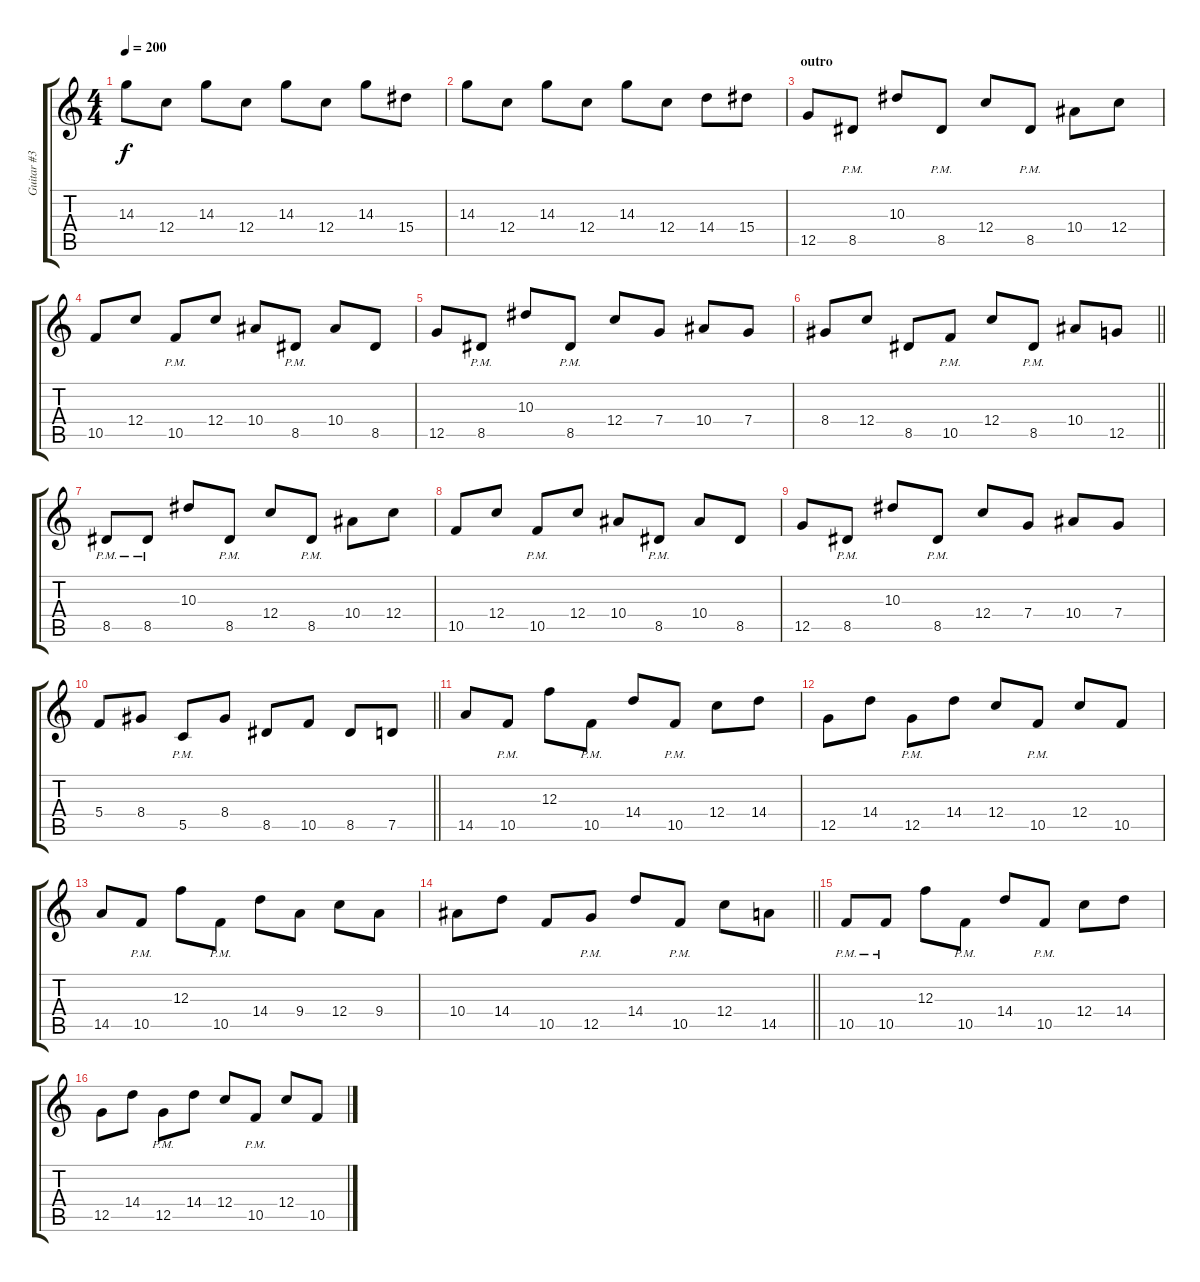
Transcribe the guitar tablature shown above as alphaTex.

\track ("Guitar #3" "Guitar #3") {instrument distortionguitar}
\staff {score tabs}
\tuning (D4 A3 F3 C3 G2 C2) {hide}
\ts (4 4)
\tempo 200
\clef g2
\ks c
14.3.8{dy f} 12.4.8 14.3.8 12.4.8 14.3.8 12.4.8 14.3.8 15.4.8 |
14.3.8 12.4.8 14.3.8 12.4.8 14.3.8 12.4.8 14.4.8 15.4.8 |
\section ("" "outro")
12.5.8 8.5{pm}.8 10.3.8 8.5{pm}.8 12.4.8 8.5{pm}.8 10.4.8 12.4.8 |
10.5.8 12.4.8 10.5{pm}.8 12.4.8 10.4.8 8.5{pm}.8 10.4.8 8.5.8 |
12.5.8 8.5{pm}.8 10.3.8 8.5{pm}.8 12.4.8 7.4.8 10.4.8 7.4.8 |
\barLineRight lightlight
8.4.8 12.4.8 8.5.8 10.5{pm}.8 12.4.8 8.5{pm}.8 10.4.8 12.5.8 |
8.5{pm}.8 8.5{pm}.8 10.3.8 8.5{pm}.8 12.4.8 8.5{pm}.8 10.4.8 12.4.8 |
10.5.8 12.4.8 10.5{pm}.8 12.4.8 10.4.8 8.5{pm}.8 10.4.8 8.5.8 |
12.5.8 8.5{pm}.8 10.3.8 8.5{pm}.8 12.4.8 7.4.8 10.4.8 7.4.8 |
\barLineRight lightlight
5.4.8 8.4.8 5.5{pm}.8 8.4.8 8.5.8 10.5.8 8.5.8 7.5.8 |
14.5.8 10.5{pm}.8 12.3.8 10.5{pm}.8 14.4.8 10.5{pm}.8 12.4.8 14.4.8 |
12.5.8 14.4.8 12.5{pm}.8 14.4.8 12.4.8 10.5{pm}.8 12.4.8 10.5.8 |
14.5.8 10.5{pm}.8 12.3.8 10.5{pm}.8 14.4.8 9.4.8 12.4.8 9.4.8 |
\barLineRight lightlight
10.4.8 14.4.8 10.5.8 12.5{pm}.8 14.4.8 10.5{pm}.8 12.4.8 14.5.8 |
10.5{pm}.8 10.5{pm}.8 12.3.8 10.5{pm}.8 14.4.8 10.5{pm}.8 12.4.8 14.4.8 |
12.5.8 14.4.8 12.5{pm}.8 14.4.8 12.4.8 10.5{pm}.8 12.4.8 10.5.8
